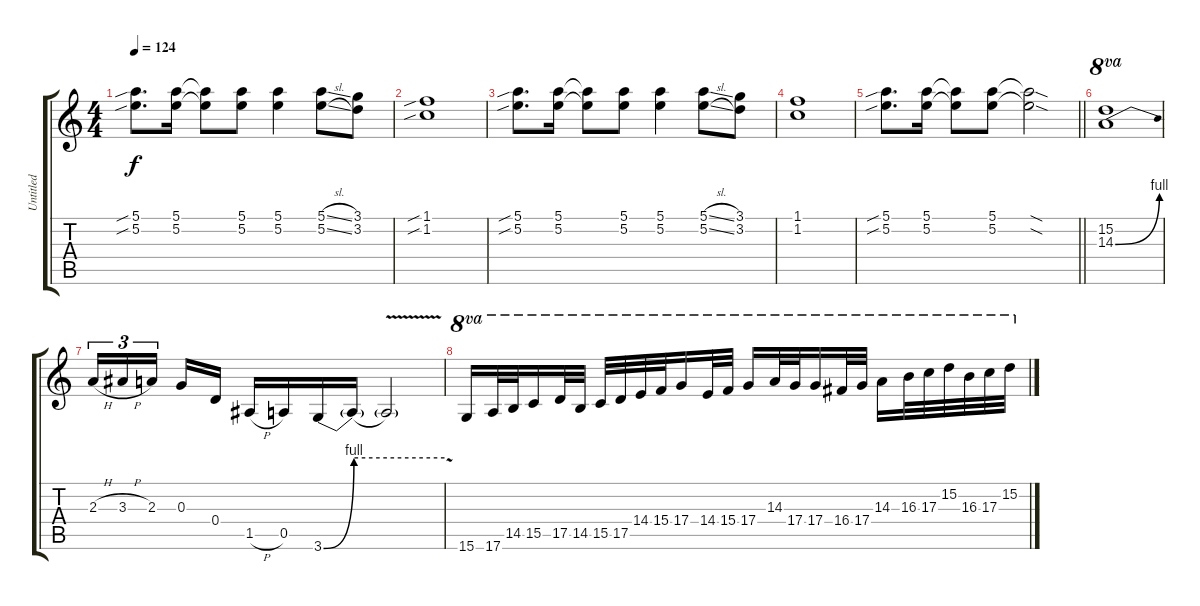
\track ("Untitled" "Untitled") {instrument distortionguitar}
\staff {score tabs}
\tuning (E4 B3 G3 D3 A2 E2) {hide}
\ts (4 4)
\tempo 124
\clef g2
\ks c
(5.1{sib} 5.2{sib}).8{d dy f} (5.1 5.2).16 (5.1{t} 5.2{t}).8 (5.1 5.2).8 (5.1 5.2).4 (5.1{sl} 5.2{sl}).8 (3.1 3.2).8 |
(1.1{sib} 1.2{sib}).1 |
(5.1{sib} 5.2{sib}).8{d} (5.1 5.2).16 (5.1{t} 5.2{t}).8 (5.1 5.2).8 (5.1 5.2).4 (5.1{sl} 5.2{sl}).8 (3.1 3.2).8 |
(1.1 1.2).1 |
\barLineRight lightlight
(5.1{sib} 5.2{sib}).8{d} (5.1 5.2).16 (5.1{t} 5.2{t}).8 (5.1 5.2).8 (5.1{sod t} 5.2{sod t}).2 |
\section ("" " ")
(15.2 14.3{be (bend 0 0 60 4)}).1{ot 8va} |
2.3{h}.16{tu (3 2)} 3.3{h}.16{tu (3 2)} 2.3.16{tu (3 2) beam splitsecondary} 0.3.16 0.4.16 1.5{h}.16 0.5.16 3.6{be (bend 0 0 60 4)}.16 3.6{be (hold 0 4 60 4) t}.16 3.6{v t}.2 |
15.6.16{ot 8va} 17.6.32{ot 8va} 14.5.32{ot 8va} 15.5.16{ot 8va} 17.5.32{ot 8va} 14.5.32{ot 8va} 15.5.32{ot 8va} 17.5.32{ot 8va} 14.4.32{ot 8va} 15.4.32{ot 8va} 17.4.16{ot 8va} 14.4.32{ot 8va} 15.4.32{ot 8va} 17.4.16{ot 8va} 14.3.32{ot 8va} 17.4.32{ot 8va} 17.4.16{ot 8va} 16.4.32{ot 8va} 17.4.32{ot 8va} 14.3.16{ot 8va} 16.3.32{ot 8va} 17.3.32{ot 8va} 15.2.32{ot 8va} 16.3.32{ot 8va} 17.3.32{ot 8va} 15.2.32{ot 8va}
